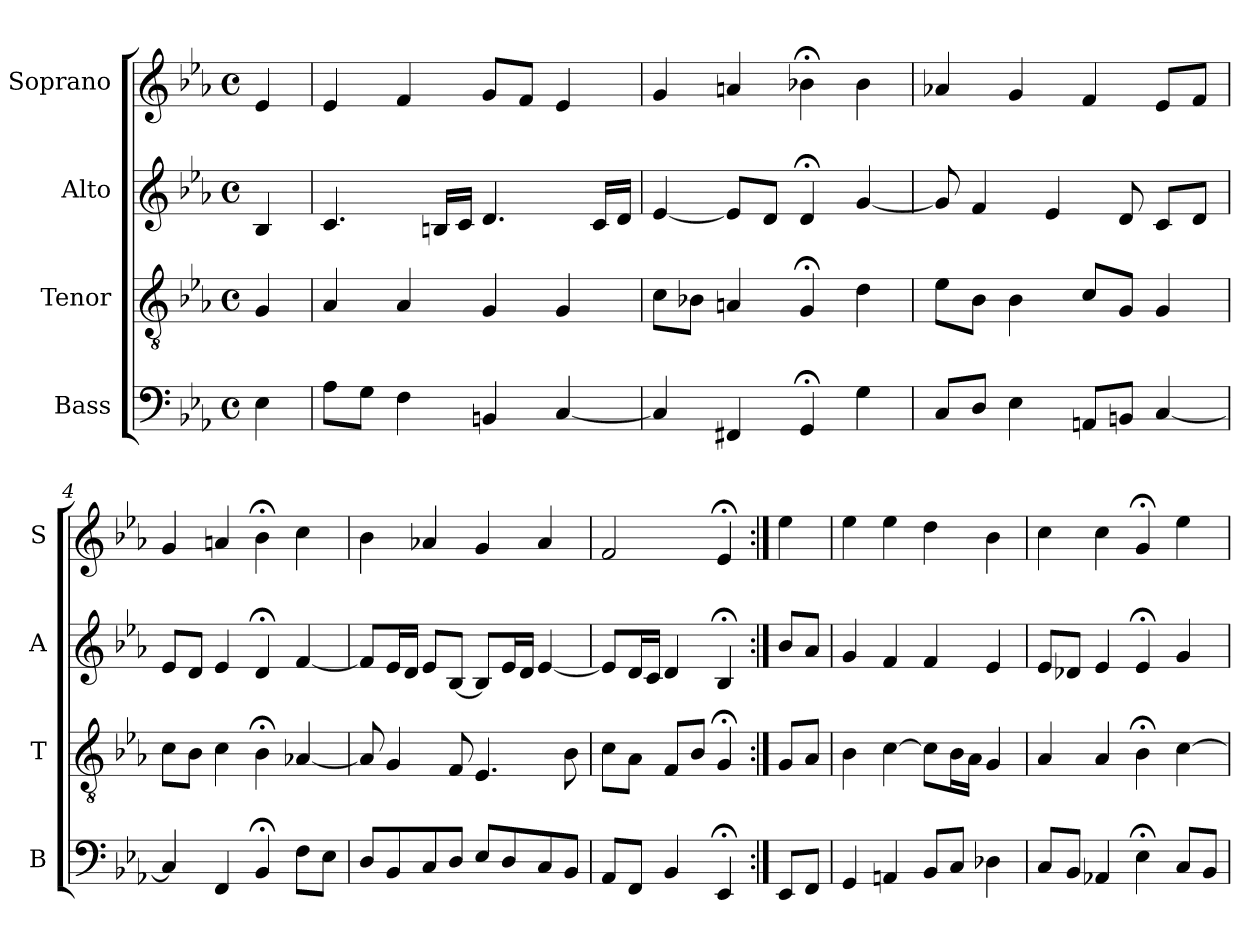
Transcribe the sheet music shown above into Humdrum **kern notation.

**kern	**kern	**kern	**kern
*part4	*part3	*part2	*part1
*staff4	*staff3	*staff2	*staff1
*I"Bass	*I"Tenor	*I"Alto	*I"Soprano
*I'B	*I'T	*I'A	*I'S
*clefF4	*clefGv2	*clefG2	*clefG2
*k[b-e-a-]	*k[b-e-a-]	*k[b-e-a-]	*k[b-e-a-]
*E-:	*E-:	*E-:	*E-:
*M4/4	*M4/4	*M4/4	*M4/4
*met(c)	*met(c)	*met(c)	*met(c)
*MM100	*MM100	*MM100	*MM100
=	=	=	=
4E-	4G	4B-	4e-
=1	=1	=1	=1
8A-L	4A-	4.c	4e-
8GJ	.	.	.
4F	4A-	.	4f
.	.	16BnLL	.
.	.	16cJJ	.
4BBn	4G	4.d	8gL
.	.	.	8fJ
[4C	4G	.	4e-
.	.	16cLL	.
.	.	16dJJ	.
=2	=2	=2	=2
4C]	8cL	[4e-	4g
.	8B-XJ	.	.
4FF#X	4An	8e-L]	4an
.	.	8dJ	.
4GG;<	4G;<	4d;<	4b-X;<
4G	4d	[4g	4b-
=3	=3	=3	=3
8CL	8e-L	8g]	4a-X
8DJ	8B-J	4f	.
4E-	4B-	.	4g
.	.	4e-	.
8AAnL	8cL	.	4f
8BBnJ	8GJ	8d	.
[4C	4G	8cL	8e-L
.	.	8dJ	8fJ
=4	=4	=4	=4
4C]	8cL	8e-L	4g
.	8B-J	8dJ	.
4FF	4c	4e-	4an
4BB-;<	4B-;<	4d;<	4b-;<
8FL	[4A-X	[4f	4cc
8E-J	.	.	.
=5	=5	=5	=5
8DL	8A-]	8fL]	4b-
8BB-	4G	16e-L	.
.	.	16dJJ	.
8C	.	8e-L	4a-X
8DJ	8F	[8B-J	.
8E-L	4.E-	8B-L]	4g
8D	.	16e-L	.
.	.	16dJJ	.
8C	.	[4e-	4a-
8BB-J	8B-	.	.
=6	=6	=6	=6
8AA-L	8cL	8e-L]	2f
8FFJ	8A-J	16dL	.
.	.	16cJJ	.
4BB-	8FL	4d	.
.	8B-J	.	.
4EE-;<	4G;<	4B-;<	4e-;<
=:|!	=:|!	=:|!	=:|!
8EE-L	8GL	8b-L	4ee-
8FFJ	8A-J	8a-J	.
=7	=7	=7	=7
4GG	4B-	4g	4ee-
4AAn	[4c	4f	4ee-
8BB-L	8cL]	4f	4dd
8CJ	16B-L	.	.
.	16A-JJ	.	.
4D-Xi	4Gi	4e-i	4b-i
=8	=8	=8	=8
8CL	4A-	8e-L	4cc
8BB-J	.	8d-XJ	.
4AA-X	4A-	4e-	4cc
4E-;<	4B-;<	4e-;<	4g;<
8CL	[4c	4g	4ee-
8BB-J	.	.	.
=	=	=	=
*-	*-	*-	*-
